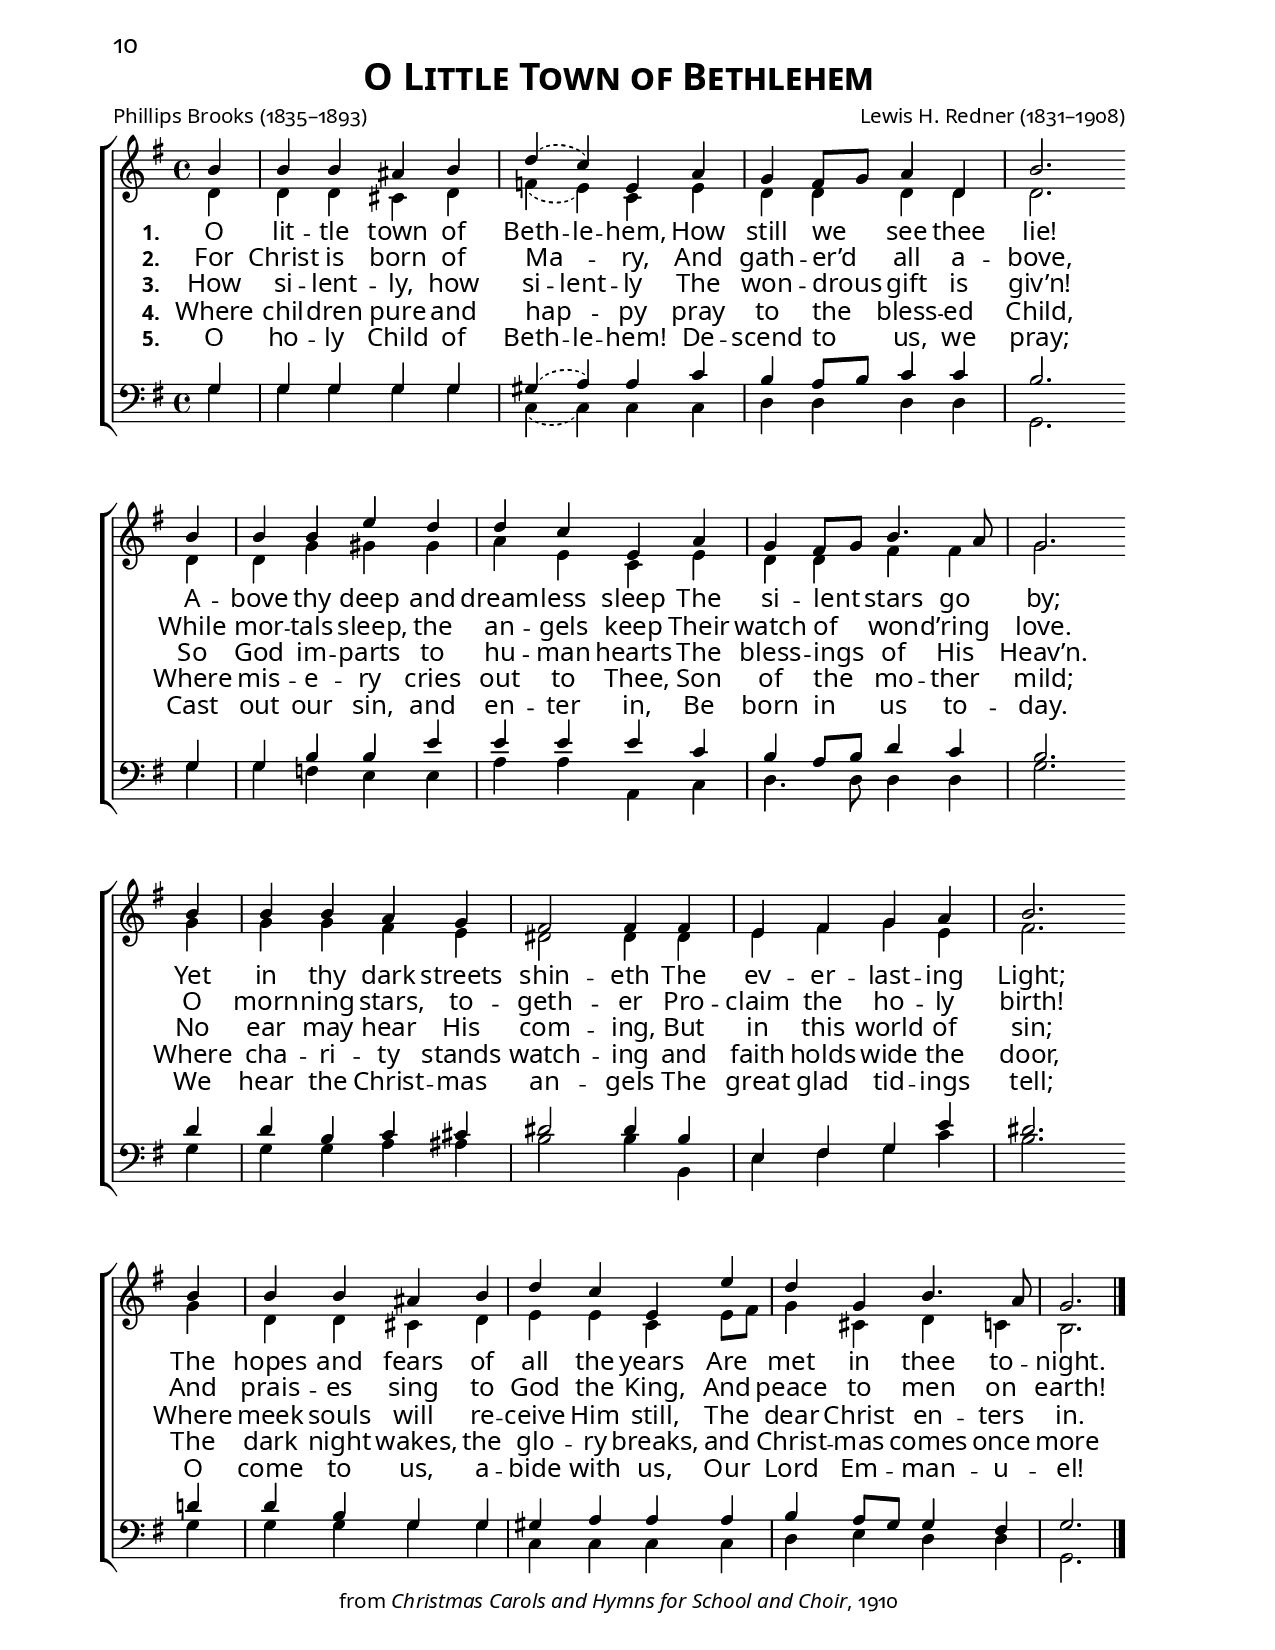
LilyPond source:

\version "2.14.2"
\include "util.ly"
\header {
  title = \markup{\override #'(font-name . "Garamond Premier Pro Semibold"){ \abs-fontsize #18 \smallCapsOldStyle"O Little Town of Bethlehem"}}
  poet = \markup\oldStyleNum"Phillips Brooks (1835–1893)"
  composer = \markup\oldStyleNum"Lewis H. Redner (1831–1908)"
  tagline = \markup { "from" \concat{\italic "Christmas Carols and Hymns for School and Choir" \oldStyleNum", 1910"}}
}
\paper {
  paper-height = 11\in
  paper-width = 8.5\in
  indent = 0\in
  %system-system-spacing = #'((basic-distance . 10) (padding . 0))
  %system-system-spacing =
  %  #'((basic-distance . 0)
  %     (minimum-distance . 0)
  %     (padding . -0.35)
  %     (stretchability . 100))
  ragged-last-bottom = ##f
  ragged-bottom = ##f
  two-sided = ##t
  inner-margin = 1\in
  outer-margin = 0.75\in
  top-margin = 0.26\in
  bottom-margin = 0.25\in
  first-page-number = #10
  print-first-page-number = ##t
  headerLine = ""
  oddHeaderMarkup = \markup\fill-line{
     \override #'(font-name . "Garamond Premier Pro")\abs-fontsize #12.5
     \combine 
        \fill-line{"" \on-the-fly #print-page-number-check-first
        \oldStylePageNum""
        }
        \fill-line{\headerLine}
  }
  evenHeaderMarkup = \markup {
     \override #'(font-name . "Garamond Premier Pro")\abs-fontsize #12.5
     \combine
        \on-the-fly #print-page-number-check-first
        \oldStylePageNum""
        \fill-line{\headerLine}
  }
}
#(set-global-staff-size 18) \paper{ #(define fonts (make-pango-font-tree "Garamond Premier Pro" "Garamond Premier Pro" "Garamond Premier Pro" (/ 18 20))) }
global = {
  \key g \major
  \time 4/4
  \autoBeamOff
  \override DynamicLineSpanner #'staff-padding = #0.0
  \override DynamicLineSpanner #'Y-extent = #'(-1 . 1)
}

sopMusic = \relative c'' {
  \partial 4 b4 |
  b b ais b |
  \slurDashed d( c) e, a |
  \slurSolid g fis8[ g] a4 d, |
  b'2. \bar""\break b4 |
  
  b b e d |
  d c e, a |
  g fis8[ g] b4. a8 |
  g2. \bar""\break b4 |
  
  b b a g |
  fis2 fis4 fis |
  e fis g a |
  b2. \bar""\break b4 |
  
  b b ais b |
  d c e, e' |
  d g, b4. a8 |
  \partial 4*3 g2. \bar "|."
}
sopWords = \lyricmode {
  
}

altoMusic = \relative c' {
  d4 |
  d d cis d |
  \slurDashed f( e) c e |
  d d d d |
  d2. d4 |
  
  d g gis gis |
  a e c e |
  d d fis fis |
  g2. g4 |
  
  g g fis e |
  dis2 dis4 dis |
  e fis g e |
  fis2. g4 |
  
  d d cis d |
  \slurSolid e e c e8[ fis] |
  g4 cis, d4 c |
  b2. \bar "|."
}
altoWords = \lyricmode {
  \dropLyricsIX
  \set stanza = #"1. "
  \set ignoreMelismata = ##t
  O lit -- tle town of Beth -- le -- hem,
  How still we _ see thee lie!
  A -- bove thy deep and dream -- less sleep
  The si -- lent _ \set associatedVoice = "altos" stars go by; \unset associatedVoice
  Yet in thy dark streets shin -- eth
  The ev -- er -- last -- ing Light;
  The hopes and fears of all the years
  Are met in \set associatedVoice = "altos" thee to -- night.
}
altoWordsII = \lyricmode {
  \dropLyricsIX
  \set stanza = #"2. "
  \set ignoreMelismata = ##t
  For Christ is born of Ma -- _ ry,
  And gath -- er’d _ all a -- bove,
  While mor -- tals sleep, the an -- gels keep
  Their watch of _ \set associatedVoice = "altos" won -- d’ring love. \unset associatedVoice
  O morn -- ning stars, to -- geth -- er
  Pro -- claim the ho -- ly birth!
  And prais -- es sing to God the King,
  And peace to \set associatedVoice = "altos" men on earth!
}
altoWordsIII = \lyricmode {
  \dropLyricsIX
  \set stanza = #"3. "
  \set ignoreMelismata = ##t
  How si -- lent -- ly, how si -- lent -- ly
  The won -- drous _ gift is giv’n!
  So God im -- parts to hu -- man hearts
  The bless -- ings _ \set associatedVoice = "altos" of His Heav’n. \unset associatedVoice
  No ear may hear His com -- ing,
  But in this world of sin;
  Where meek souls will re -- ceive Him still,
  The dear Christ \set associatedVoice = "altos" en -- ters in.
}
altoWordsIV = \lyricmode {
  \dropLyricsIX
\set ignoreMelismata = ##t
  \set stanza = #"4. "
  Where chil -- dren pure and hap -- _ py
    pray to the _ bless -- ed Child,
  Where mis -- e -- ry cries out to Thee,
    Son of the _ \set associatedVoice = "altos" mo -- ther mild; \unset associatedVoice
  Where cha -- ri -- ty stands watch -- ing
    and faith holds wide the door,
  The dark night wakes, the glo -- ry breaks,
    and Christ -- \set associatedVoice = "altos" mas comes once more
}
altoWordsV = \lyricmode {
  \dropLyricsIX
\set ignoreMelismata = ##t
  \set stanza = #"5. "

  O ho -- ly Child of Beth -- le -- hem!
  De -- scend to _ us, we pray;
  Cast out our sin, and en -- ter in,
  Be born in _ \set associatedVoice = "altos" us to -- day. \unset associatedVoice
  We hear the Christ -- mas an -- gels
  The great glad tid -- ings tell;
  O come to us, a -- bide with us,
  Our Lord \set associatedVoice = "altos" Em -- man -- u -- el!
}

tenorMusic = \relative c' {
  g4 |
  g g g g |
  \slurDashed gis( a) a c |
  \slurSolid b a8[ b] c4 c |
  b2. g4 |
  
  g b b e |
  e e e c |
  b a8[ b] d4 c |
  b2. d4 |
  
  d b c cis |
  dis2 dis4 b |
  e, fis g e' |
  dis2. d4 |
  
  d b g g |
  gis a a a |
  b a8[ g] g4 fis |
  g2. \bar "|."
}
tenorWords = \lyricmode {

}

bassMusic = \relative c' {
  g4 |
  g g g g |
  \slurDashed c,( c) c c |
  d d d d |
  g,2. g'4 |
  
  g f e e |
  a a a, c |
  d4. d8 d4 d |
  g2. g4 |
  
  g g a ais | 
  b2 b4 b, |
  e fis g c |
  b2. g4 |
  
  g g g g |
  c, c c c |
  d e d4 d |
  g,2. \bar "|."
}
bassWords = \lyricmode {

}

\score {
  <<
   \new ChoirStaff <<
%    \new Lyrics = sopranos \with { \override VerticalAxisGroup #'nonstaff-relatedstaff-spacing = #'((basic-distance . 1)) }
    \new Staff = women <<
      \new Voice = "sopranos" { \voiceOne << \global \sopMusic >> }
      \new Voice = "altos" { \voiceTwo << \global \altoMusic >> }
    >>
    \new Lyrics \with { alignAboveContext = #"women" } \lyricsto "sopranos" \sopWords
    \new Lyrics = "altosV"  \with { alignBelowContext = #"women" } \lyricsto "sopranos" \altoWordsV
    \new Lyrics = "altosIV"  \with { alignBelowContext = #"women" } \lyricsto "sopranos" \altoWordsIV
    \new Lyrics = "altosIII"  \with { alignBelowContext = #"women" } \lyricsto "sopranos" \altoWordsIII
    \new Lyrics = "altosII"  \with { alignBelowContext = #"women" } \lyricsto "sopranos" \altoWordsII
    \new Lyrics = "altos"  \with { alignBelowContext = #"women" \override VerticalAxisGroup #'nonstaff-relatedstaff-spacing = #'((padding . -0.5)) } \lyricsto "sopranos" \altoWords
   \new Staff = men <<
      \clef bass
      \new Voice = "tenors" { \voiceOne << \global \tenorMusic >> }
      \new Voice = "basses" { \voiceTwo << \global \bassMusic >> }
    >>
    \new Lyrics \with { alignAboveContext = #"men" \override VerticalAxisGroup #'nonstaff-relatedstaff-spacing = #'((basic-distance . 1)) } \lyricsto "tenors" \tenorWords
    \new Lyrics \with { alignBelowContext = #"men" \override VerticalAxisGroup #'nonstaff-relatedstaff-spacing = #'((basic-distance . 1)) } \lyricsto "basses" \bassWords
  >>
%    \new PianoStaff << \new Staff { \new Voice { \pianoRH } } \new Staff { \clef "bass" \pianoLH } >>
  >>
  \layout {
  \context {
    \Lyrics
    \override LyricText #'font-size = #2
  }
    \context {
      \Score
      %\override SpacingSpanner #'base-shortest-duration = #(ly:make-moment 1 8)
      %\override SpacingSpanner #'common-shortest-duration = #(ly:make-moment 1 4)
    }
    \context {
      % Remove all empty staves
      % \Staff \RemoveEmptyStaves \override VerticalAxisGroup #'remove-first = ##t
    }
    \context {
      \Lyrics
      \override LyricText #'X-offset = #center-on-word
    }
  }
}

